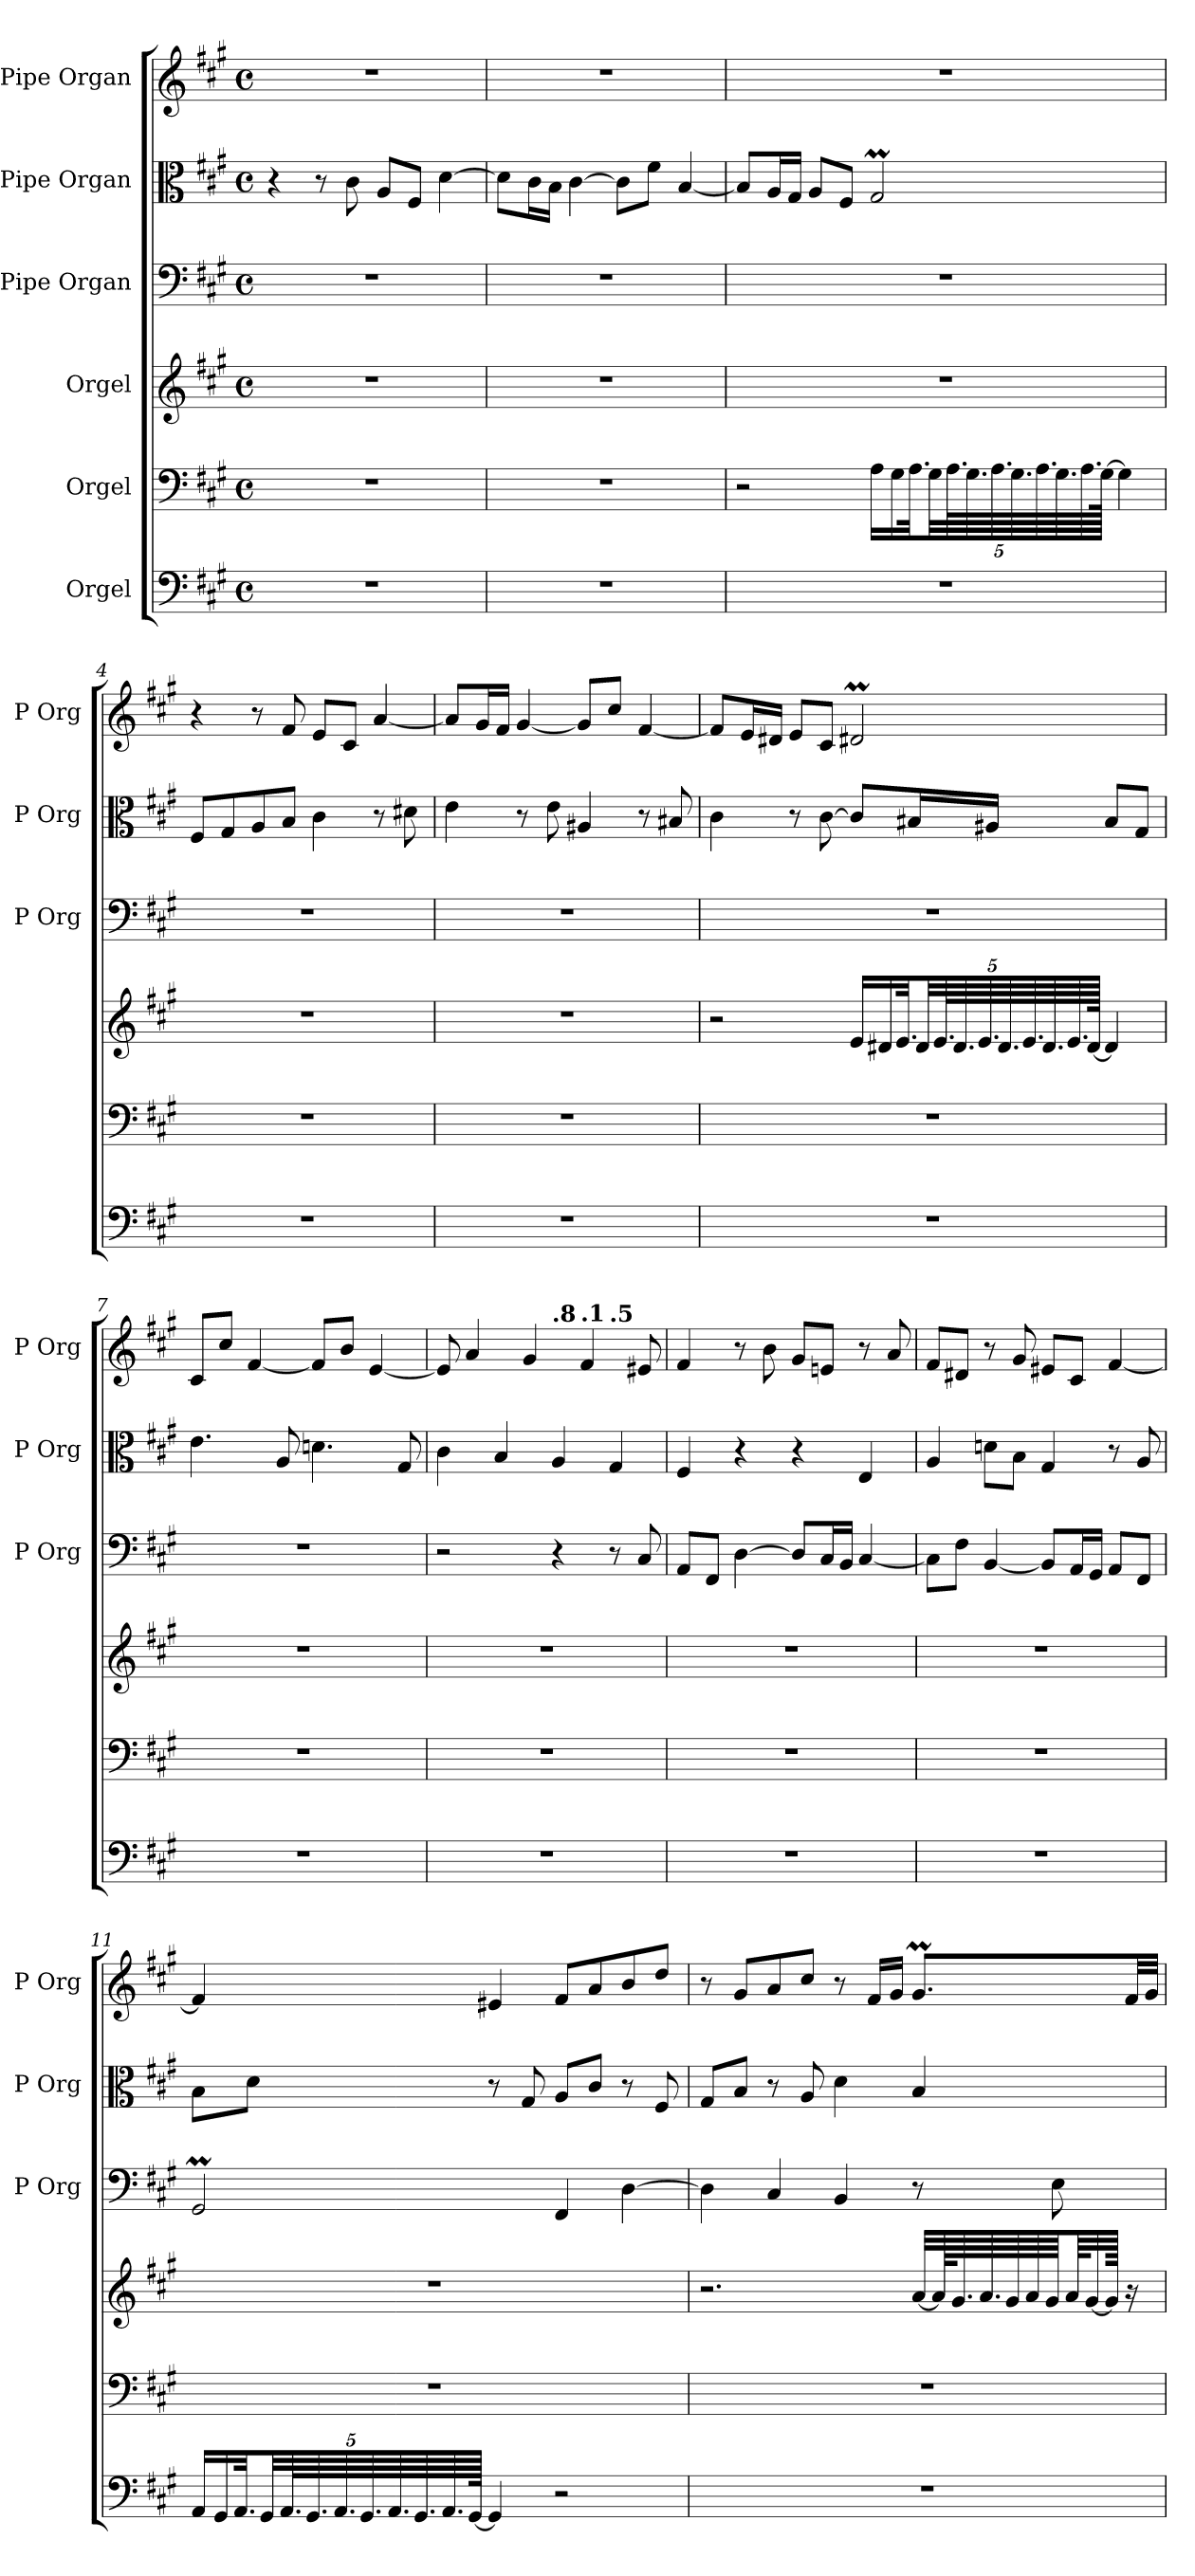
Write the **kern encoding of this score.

**kern	**kern	**kern	**kern	**kern	**kern
*part6	*part5	*part4	*part3	*part2	*part1
*staff6	*staff5	*staff4	*staff3	*staff2	*staff1
*I"Orgel	*I"Orgel	*I"Orgel	*I"Pipe Organ	*I"Pipe Organ	*I"Pipe Organ
*	*	*	*I'P Org	*I'P Org	*I'P Org
*clefF4	*clefF4	*clefG2	*clefF4	*clefC3	*clefG2
*k[f#c#g#]	*k[f#c#g#]	*k[f#c#g#]	*k[f#c#g#]	*k[f#c#g#]	*k[f#c#g#]
*M4/4	*M4/4	*M4/4	*M4/4	*M4/4	*M4/4
*met(c)	*met(c)	*met(c)	*met(c)	*met(c)	*met(c)
*MM49	*MM49	*MM49	*MM49	*MM49	*MM49
=1	=1	=1	=1	=1	=1
1r	1r	1r	1r	4r	1r
.	.	.	.	8r	.
.	.	.	.	8c#\	.
.	.	.	.	8A/L	.
.	.	.	.	8F#/J	.
.	.	.	.	[4d\	.
=2	=2	=2	=2	=2	=2
1r	1r	1r	1r	8d\L]	1r
.	.	.	.	16c#\L	.
.	.	.	.	16B\JJ	.
.	.	.	.	[4c#\	.
.	.	.	.	8c#\L]	.
.	.	.	.	8f#\J	.
.	.	.	.	[4B/	.
=3	=3	=3	=3	=3	=3
1r	2r	1r	1r	8B/L]	1r
.	.	.	.	16A/L	.
.	.	.	.	16G#/JJ	.
.	.	.	.	8A/L	.
.	.	.	.	8F#/J	.
.	16A\LL	.	.	2G#m/	.
*	*Xbrackettup	*	*	*	*
.	80%3G#\	.	.	.	.
.	160%3.A\Jk	.	.	.	.
.	160%3G#\LL	.	.	.	.
.	320%3.A\L	.	.	.	.
.	320%3.G#\	.	.	.	.
.	320%3.A\	.	.	.	.
.	320%3.G#\	.	.	.	.
.	320%3.A\	.	.	.	.
.	320%3.G#\	.	.	.	.
.	320%3.A\	.	.	.	.
.	[640%3G#\JJJJk	.	.	.	.
.	4G#\]	.	.	.	.
=4	=4	=4	=4	=4	=4
1r	1r	1r	1r	8F#/L	4r
.	.	.	.	8G#/	.
.	.	.	.	8A/	8r
.	.	.	.	8B/J	8f#/
.	.	.	.	4c#\	8e/L
.	.	.	.	.	8c#/J
.	.	.	.	8r	[4a/
.	.	.	.	8d#X\	.
!!LO:LB:g=z
=5	=5	=5	=5	=5	=5
1r	1r	1r	1r	4e\	8a/L]
.	.	.	.	.	16g#/L
.	.	.	.	.	16f#/JJ
.	.	.	.	8r	[4g#/
.	.	.	.	8e\	.
.	.	.	.	4A#X/	8g#/L]
.	.	.	.	.	8cc#/J
.	.	.	.	8r	[4f#/
.	.	.	.	8B#X/	.
=6	=6	=6	=6	=6	=6
1r	1r	2r	1r	4c#\	8f#/L]
.	.	.	.	.	16e/L
.	.	.	.	.	16d#X/JJ
.	.	.	.	8r	8e/L
.	.	.	.	[8c#\	8c#/J
.	.	16e/LL	.	8c#/L]	2d#Xm/
*	*	*Xbrackettup	*	*	*
.	.	80%3d#X/	.	.	.
.	.	160%3.e/Jk	.	.	.
.	.	.	.	16B#X/L	.
.	.	160%3d#/LL	.	.	.
.	.	320%3.e/L	.	.	.
.	.	320%3.d#/	.	.	.
.	.	320%3.e/	.	.	.
.	.	.	.	16A#X/JJ	.
.	.	320%3.d#/	.	.	.
.	.	320%3.e/	.	.	.
.	.	320%3.d#/	.	.	.
.	.	320%3.e/	.	.	.
.	.	[640%3d#/JJJJk	.	.	.
.	.	4d#/]	.	8B#/L	.
.	.	.	.	8G#/J	.
=7	=7	=7	=7	=7	=7
1r	1r	1r	1r	4.e\	8c#/L
.	.	.	.	.	8cc#/J
.	.	.	.	.	[4f#/
.	.	.	.	8A/	.
.	.	.	.	4.dn\	8f#/L]
.	.	.	.	.	8b/J
.	.	.	.	.	[4e/
.	.	.	.	8G#/	.
=8	=8	=8	=8	=8	=8
*	*	*	*	*	*^
*	*	*	*	*	*	*^
1r	1r	1r	2r	4c#\	8e/]	2ryy	2.ryy
.	.	.	.	.	4a/	.	.
.	.	.	.	4B/	.	.	.
.	.	.	.	.	4g#/	.	.
*	*	*	*	*	*MM48	*	*
!	!	!	!	!	!	!LO:TX:a:B:t=.8	!
.	.	.	4r	4A/	.	2ryy	.
*	*	*	*	*	*MM48	*	*
!	!	!	!	!	!LO:TX:a:B:t=.1	!	!
.	.	.	.	.	4f#/	.	.
*	*	*	*	*	*MM46	*	*
!	!	!	!	!	!	!	!LO:TX:a:B:t=.5
.	.	.	8r	4G#/	.	.	4ryy
.	.	.	8C#/	.	8e#X/	.	.
*	*	*	*	*	*v	*v	*v
!!LO:LB:g=z
=9	=9	=9	=9	=9	=9
*	*	*	*	*	*MM49
1r	1r	1r	8AA/L	4F#/	4f#/
.	.	.	8FF#/J	.	.
.	.	.	[4D\	4r	8r
.	.	.	.	.	8b\
.	.	.	8D/L]	4r	8g#/L
.	.	.	16C#/L	.	8en/J
.	.	.	16BB/JJ	.	.
.	.	.	[4C#/	4E/	8r
.	.	.	.	.	8a/
=10	=10	=10	=10	=10	=10
1r	1r	1r	8C#\L]	4A/	8f#/L
.	.	.	8F#\J	.	8d#X/J
.	.	.	[4BB/	8dn\L	8r
.	.	.	.	8B\J	8g#/
.	.	.	8BB/L]	4G#/	8e#X/L
.	.	.	16AA/L	.	8c#/J
.	.	.	16GG#/JJ	.	.
.	.	.	8AA/L	8r	[4f#/
.	.	.	8FF#/J	8A/	.
=11	=11	=11	=11	=11	=11
16AA/LL	1r	1r	2GG#m/	8B\L	4f#/]
*Xbrackettup	*	*	*	*	*
80%3GG#/	.	.	.	.	.
160%3.AA/Jk	.	.	.	.	.
.	.	.	.	8d\J	.
160%3GG#/LL	.	.	.	.	.
320%3.AA/L	.	.	.	.	.
320%3.GG#/	.	.	.	.	.
320%3.AA/	.	.	.	.	.
320%3.GG#/	.	.	.	.	.
320%3.AA/	.	.	.	.	.
320%3.GG#/	.	.	.	.	.
320%3.AA/	.	.	.	.	.
[640%3GG#/JJJJk	.	.	.	.	.
4GG#/]	.	.	.	8r	4e#X/
.	.	.	.	8G#/	.
2r	.	.	4FF#/	8A/L	8f#/L
.	.	.	.	8c#/J	8a/
.	.	.	[4D\	8r	8b/
.	.	.	.	8F#/	8dd/J
=12	=12	=12	=12	=12	=12
1r	1r	2.r	4D\]	8G#/L	8r
.	.	.	.	8B/J	8g#/L
.	.	.	4C#/	8r	8a/
.	.	.	.	8A/	8cc#/J
.	.	.	4BB/	4d\	8r
.	.	.	.	.	16f#/LL
.	.	.	.	.	16g#/JJ
.	.	[32a/LLL	8r	4B/	8.g#m/L
.	.	128a/KL]	.	.	.
.	.	64.g#/	.	.	.
.	.	64.a/	.	.	.
.	.	64g#/	.	.	.
.	.	64a/	.	.	.
.	.	64g#/JJJ	.	.	.
.	.	.	8E\	.	.
.	.	64a/KLL	.	.	.
.	.	[32g#/	.	.	.
.	.	128g#/JJJkk]	.	.	.
.	.	16r	.	.	32f#/LL
.	.	.	.	.	32g#/JJJ
=	=	=	=	=	=
*-	*-	*-	*-	*-	*-
